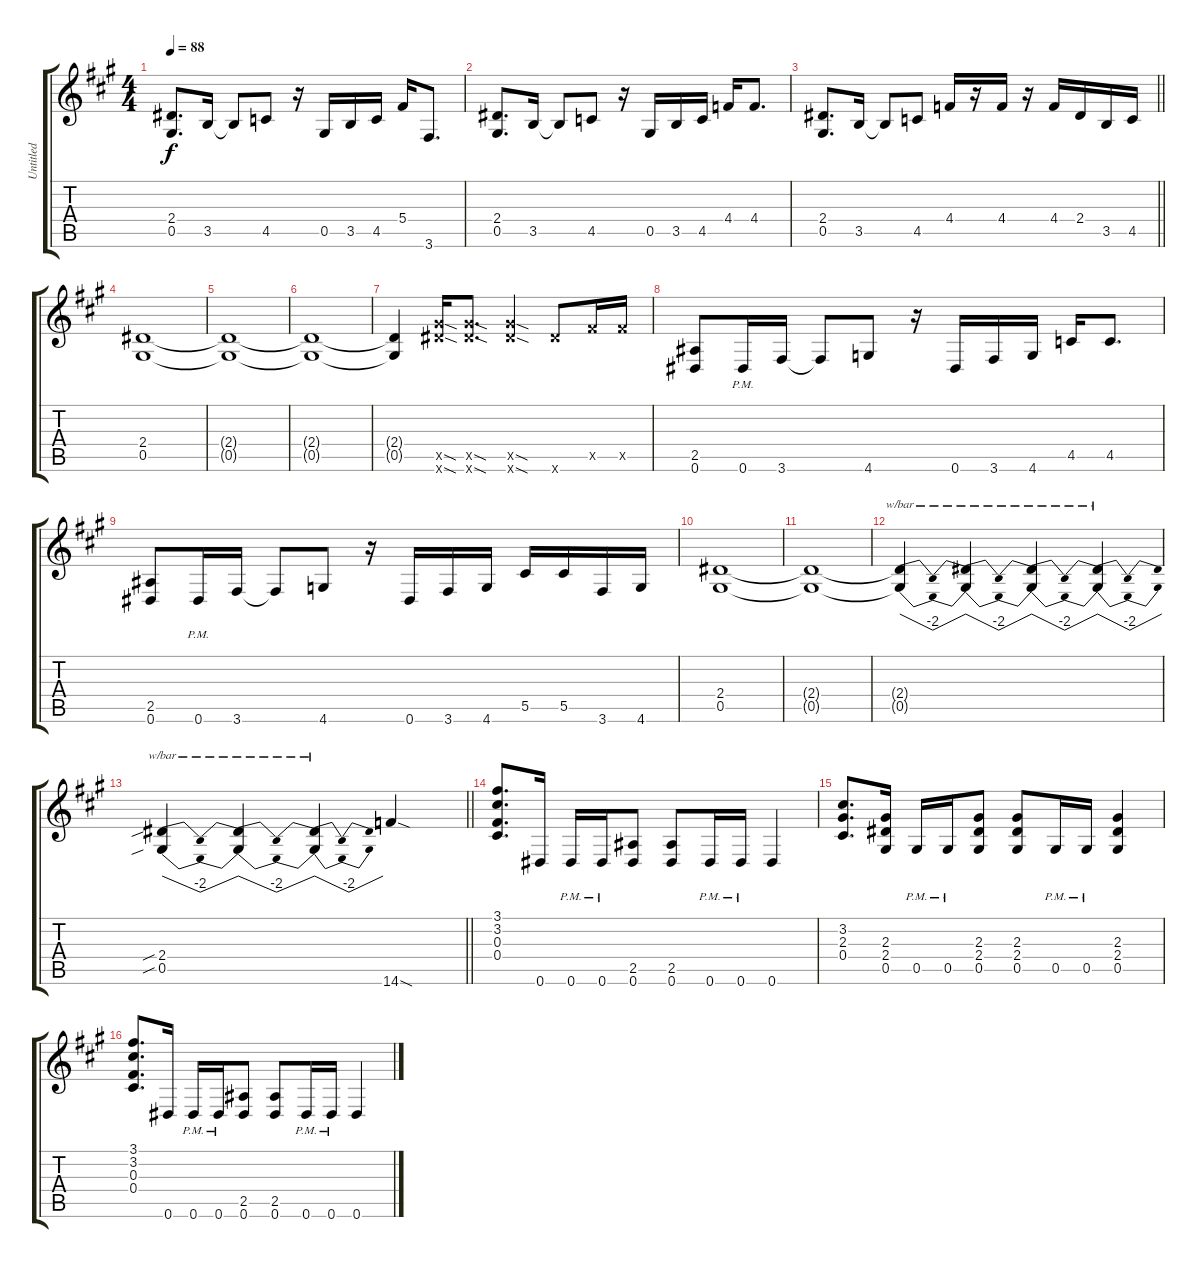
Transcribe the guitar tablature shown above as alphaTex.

\track ("Untitled" "Untitled") {instrument distortionguitar}
\staff {score tabs}
\tuning (Eb4 Bb3 Gb3 Db3 Ab2 Eb2) {hide}
\ts (4 4)
\tempo 88
\clef g2
\ks a
(2.4 0.5).8{d dy f} 3.5.16 3.5{t}.8 4.5.8 r.16 0.5.16 3.5.16 4.5.16 5.4.16 3.6.8{d} |
(2.4 0.5).8{d} 3.5.16 3.5{t}.8 4.5.8 r.16 0.5.16 3.5.16 4.5.16 4.4.16 4.4.8{d} |
\barLineRight lightlight
(2.4 0.5).8{d} 3.5.16 3.5{t}.8 4.5.8 4.4.16 r.16 4.4.16 r.16 4.4.16 2.4.16 3.5.16 4.5.16 |
\section ("" " ")
(2.4 0.5).1 |
(2.4{t} 0.5{t}).1 |
(2.4{t} 0.5{t}).1 |
(2.4{t} 0.5{t}).4 (12.5{sod x} 12.6{sod x}).16 (12.5{sod x} 12.6{sod x}).8{d} (12.5{sod x} 12.6{sod x}).4 12.6{x}.8 10.5{x}.16 10.5{x}.16 |
(2.5 0.6).8 0.6{pm}.16 3.6.16 3.6{t}.8 4.6.8 r.16 0.6.16 3.6.16 4.6.16 4.5.16 4.5.8{d} |
(2.5 0.6).8 0.6{pm}.16 3.6.16 3.6{t}.8 4.6.8 r.16 0.6.16 3.6.16 4.6.16 5.5.16 5.5.16 3.6.16 4.6.16 |
(2.4 0.5).1 |
(2.4{t} 0.5{t}).1 |
(2.4{t} 0.5{t}).4{tbe (dip default 0 0 30 -8 60 0)} (2.4{t} 0.5{t}).4{tbe (dip default 0 0 30 -8 60 0)} (2.4{t} 0.5{t}).4{tbe (dip default 0 0 30 -8 60 0)} (2.4{t} 0.5{t}).4{tbe (dip default 0 0 30 -8 60 0)} |
\barLineRight lightlight
(2.4{sib} 0.5{sib}).4{tbe (dip default 0 0 30 -8 60 0)} (2.4{t} 0.5{t}).4{tbe (dip default 0 0 30 -8 60 0)} (2.4{t} 0.5{t}).4{tbe (dip default 0 0 30 -8 60 0)} 14.6{sod}.4 |
(3.1 3.2 0.3 0.4).8{d} 0.6.16 0.6{pm}.16 0.6{pm}.16 (2.5 0.6).8 (2.5 0.6).8 0.6{pm}.16 0.6{pm}.16 0.6.4 |
(3.2 2.3 0.4).8{d} (2.3 2.4 0.5).16 0.5{pm}.16 0.5{pm}.16 (2.3 2.4 0.5).8 (2.3 2.4 0.5).8 0.5{pm}.16 0.5{pm}.16 (2.3 2.4 0.5).4 |
(3.1 3.2 0.3 0.4).8{d} 0.6.16 0.6{pm}.16 0.6{pm}.16 (2.5 0.6).8 (2.5 0.6).8 0.6{pm}.16 0.6{pm}.16 0.6.4
